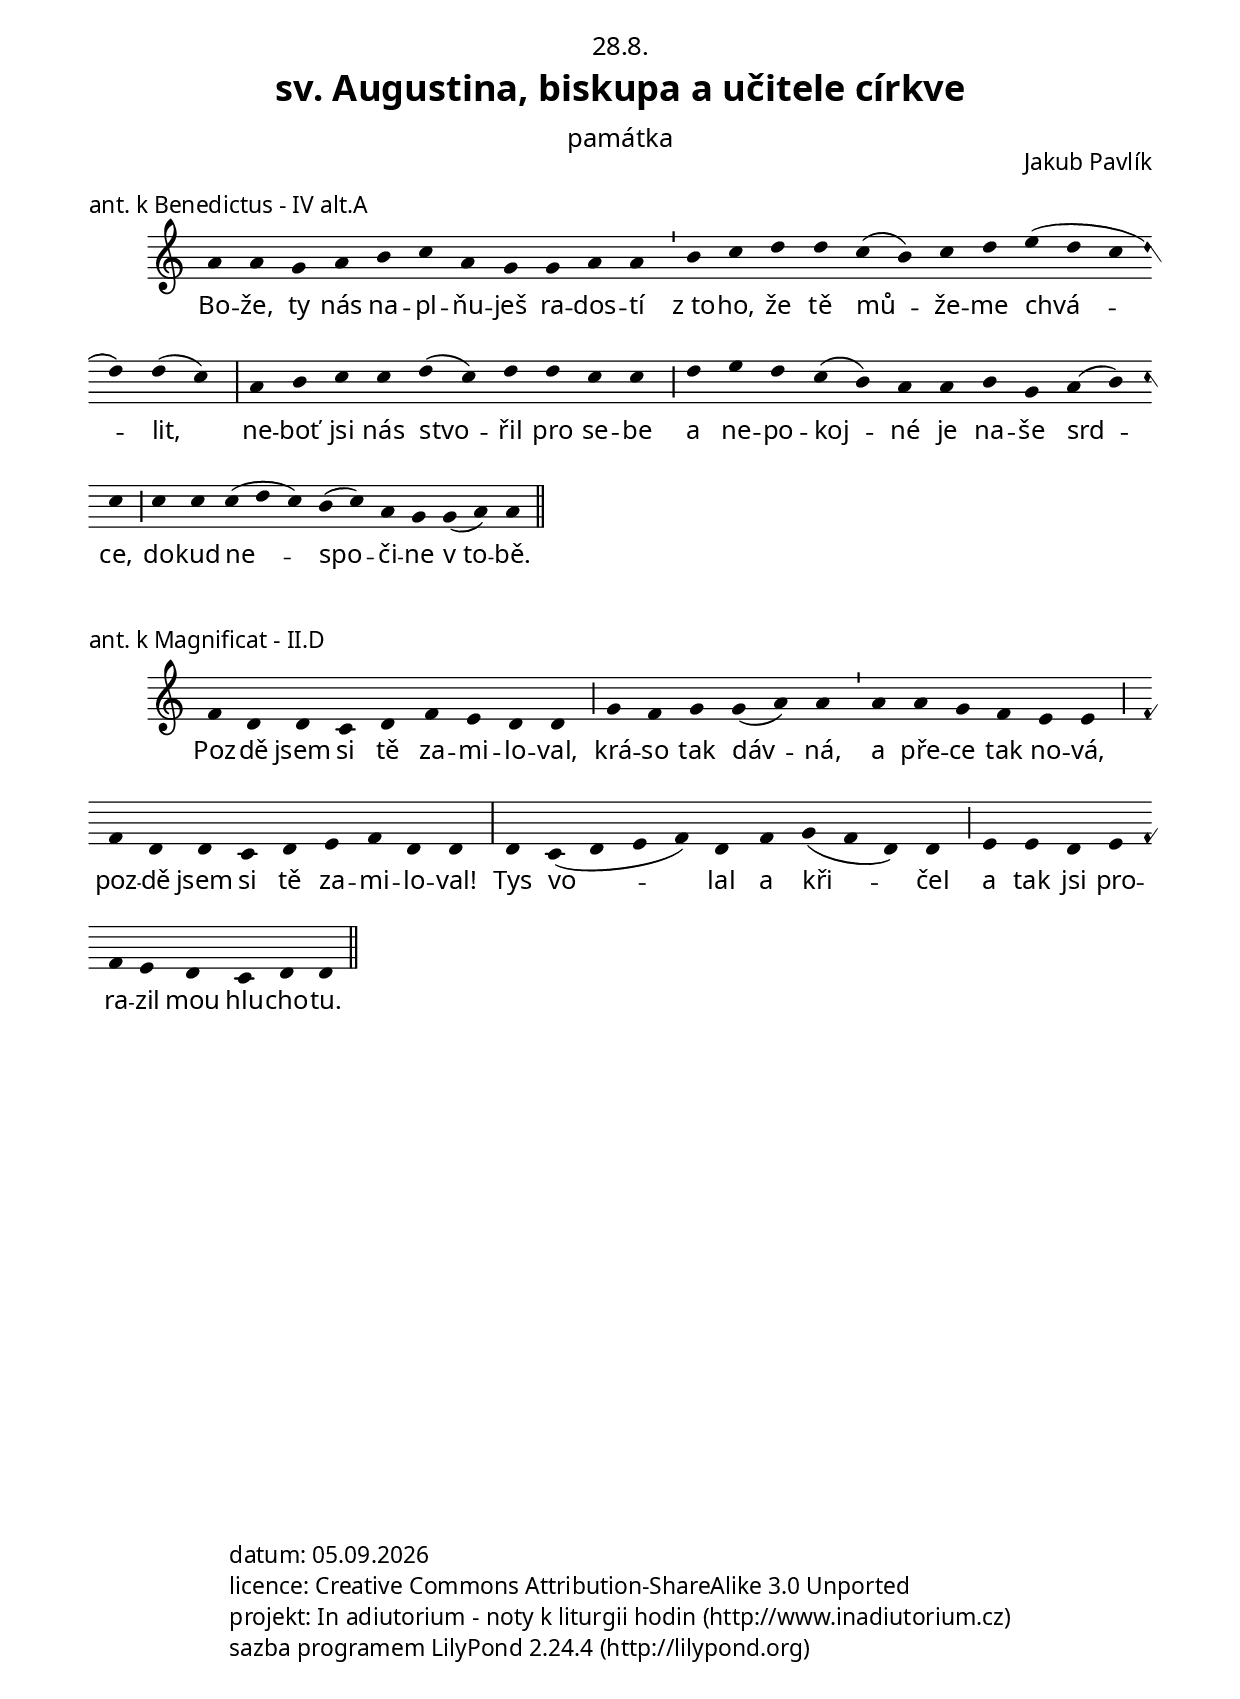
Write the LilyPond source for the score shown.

\version "2.15.40"

\include "../spolecne.ly"

\header {
  title = \markup\titleSvatek
            "sv. Augustina, biskupa a učitele církve"
            "památka"
            28.8.
  composer = "Jakub Pavlík"
}

\score {
  \relative c'' {
    \choralniRezim
    a4 a g a b c a g g a a \barMin
    b4 c d d c( b) c d e( d c d) d( c) \barMax
    a4 b c c d( c) d d c c \barMaior
    d e d c( b) a a b g a( b) c \barMaior
    c c c( d c) b( c) a g g( a) a \barFinalis
  }
  \addlyrics {
    Bo -- že, ty nás na -- pl -- ňu -- ješ ra -- dos -- tí
    z_to -- ho, že tě mů -- že -- me chvá -- lit,
    ne -- boť jsi nás stvo -- řil pro se -- be
    a ne -- po -- koj -- né je na -- še srd -- ce,
    do -- kud ne -- spo -- či -- ne v_to -- bě.
  }
  \header {
    quid = "ant. k Benedictus"
    modus = "IV alt"
    differentia = "A"
    psalmus = "Benedictus"
    id = "rch-aben"
    piece = \markup {\sestavTitulekBezZalmu}
  }
}

\score {
  \relative c' {
    \choralniRezim
    f4 d d c d f e d d \barMaior
    g f g g( a) a \barMin a4 a g f e e \barMaior
    f4 d d c d e f d d \barMax
    d c( d e f) d f g( f d) d \barMaior
    e e d e f e d c d d \barFinalis
  }
  \addlyrics {
    Poz -- dě jsem si tě za -- mi -- lo -- val,
    krá -- so tak dáv -- ná, a pře -- ce tak no -- vá,
    poz -- dě jsem si tě za -- mi -- lo -- val!
    Tys vo -- lal a kři -- čel
    a tak jsi pro -- ra -- zil mou hlu -- cho -- tu.
  }
  \header {
    quid = "ant. k Magnificat"
    modus = "II"
    differentia = "D"
    psalmus = "Magnificat"
    id = "ne-amag"
    piece = \markup {\sestavTitulekBezZalmu}
  }
}